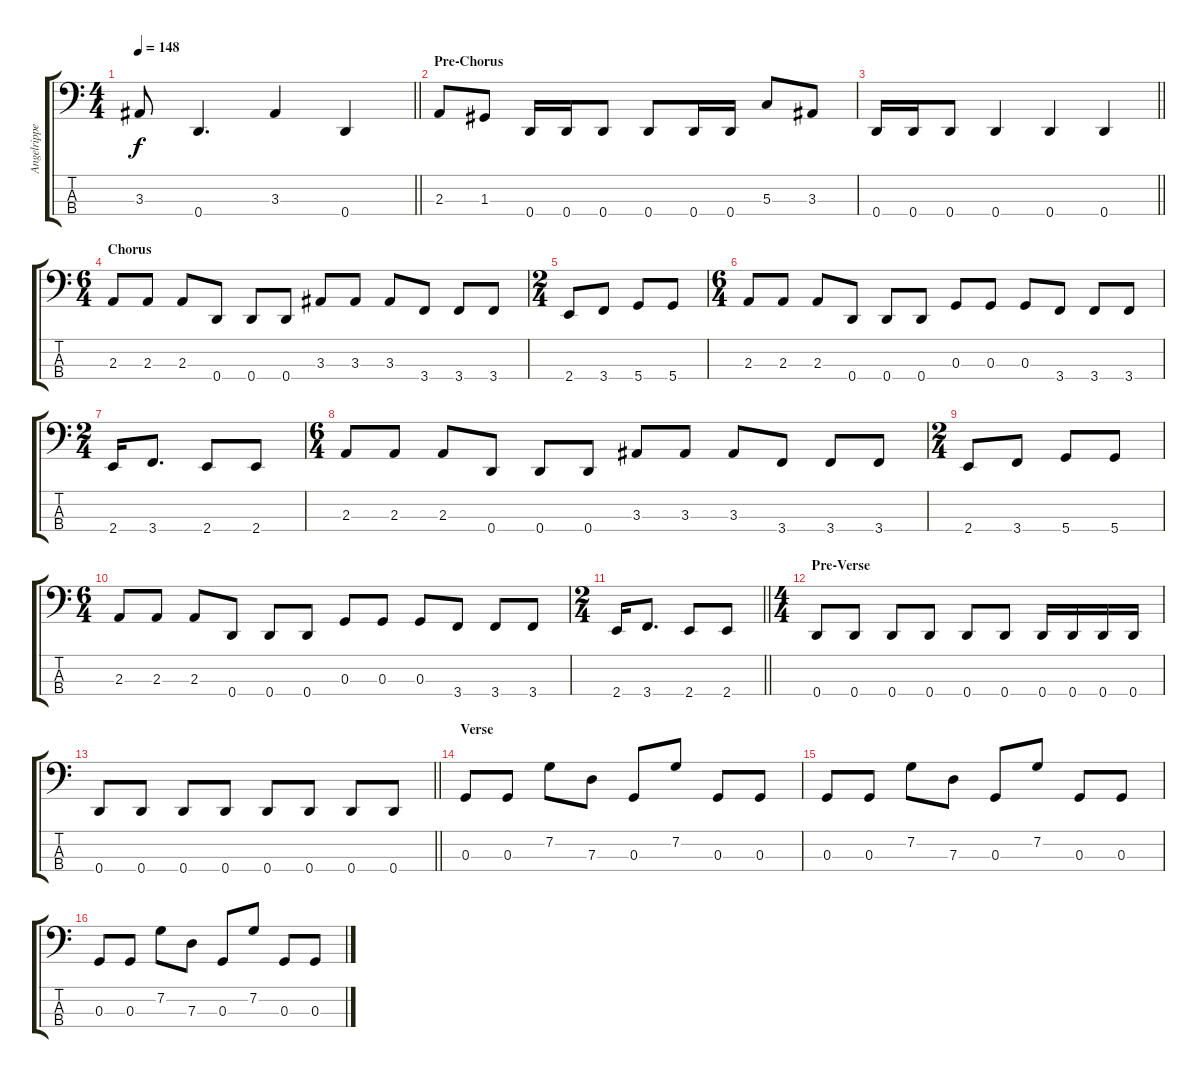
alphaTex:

\track ("Angelripper" "Angelrippe") {instrument electricbasspick}
\staff {score tabs}
\tuning (F2 C2 G1 D1) {hide}
\ts (4 4)
\tempo 148
\clef f4
\barLineRight lightlight
\ks c
3.3{t}.8{dy f} 0.4.4{d} 3.3.4 0.4.4 |
\section ("" "Pre-Chorus")
2.3.8 1.3.8 0.4.16 0.4.16 0.4.8 0.4.8 0.4.16 0.4.16 5.3.8 3.3.8 |
\barLineRight lightlight
0.4.16 0.4.16 0.4.8 0.4.4 0.4.4 0.4.4 |
\ts (6 4)
\section ("" "Chorus")
2.3.8 2.3.8 2.3.8 0.4.8 0.4.8 0.4.8 3.3.8 3.3.8 3.3.8 3.4.8 3.4.8 3.4.8 |
\ts (2 4)
2.4.8 3.4.8 5.4.8 5.4.8 |
\ts (6 4)
2.3.8 2.3.8 2.3.8 0.4.8 0.4.8 0.4.8 0.3.8 0.3.8 0.3.8 3.4.8 3.4.8 3.4.8 |
\ts (2 4)
2.4.16 3.4.8{d} 2.4.8 2.4.8 |
\ts (6 4)
2.3.8 2.3.8 2.3.8 0.4.8 0.4.8 0.4.8 3.3.8 3.3.8 3.3.8 3.4.8 3.4.8 3.4.8 |
\ts (2 4)
2.4.8 3.4.8 5.4.8 5.4.8 |
\ts (6 4)
2.3.8 2.3.8 2.3.8 0.4.8 0.4.8 0.4.8 0.3.8 0.3.8 0.3.8 3.4.8 3.4.8 3.4.8 |
\ts (2 4)
\barLineRight lightlight
2.4.16 3.4.8{d} 2.4.8 2.4.8 |
\ts (4 4)
\section ("" "Pre-Verse")
0.4.8 0.4.8 0.4.8 0.4.8 0.4.8 0.4.8 0.4.16 0.4.16 0.4.16 0.4.16 |
\barLineRight lightlight
0.4.8 0.4.8 0.4.8 0.4.8 0.4.8 0.4.8 0.4.8 0.4.8 |
\section ("" "Verse")
0.3.8 0.3.8 7.2.8 7.3.8 0.3.8 7.2.8 0.3.8 0.3.8 |
0.3.8 0.3.8 7.2.8 7.3.8 0.3.8 7.2.8 0.3.8 0.3.8 |
0.3.8 0.3.8 7.2.8 7.3.8 0.3.8 7.2.8 0.3.8 0.3.8
